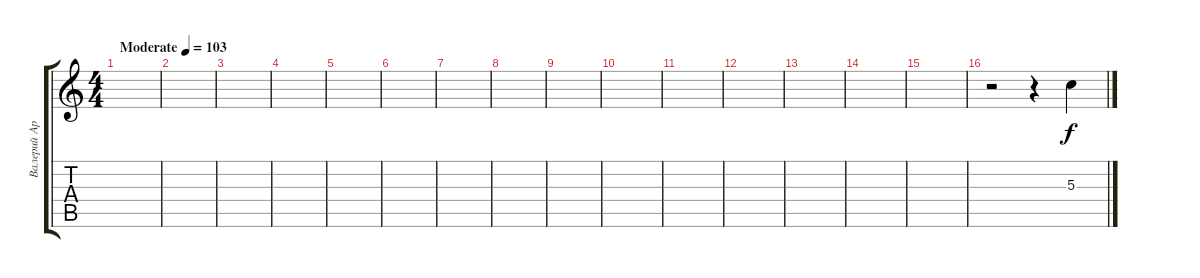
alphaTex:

\track ("Валерий Аркадин" "Валерий Ар") {instrument electricguitarjazz}
\staff {score tabs}
\tuning (E4 B3 G3 D3 A2 E2) {hide}
\ts (4 4)
\tempo (103 "Moderate")
\clef g2
\ks c
|
|
|
|
|
|
|
|
|
|
|
|
|
|
|
r.2 r.4 5.3.4
